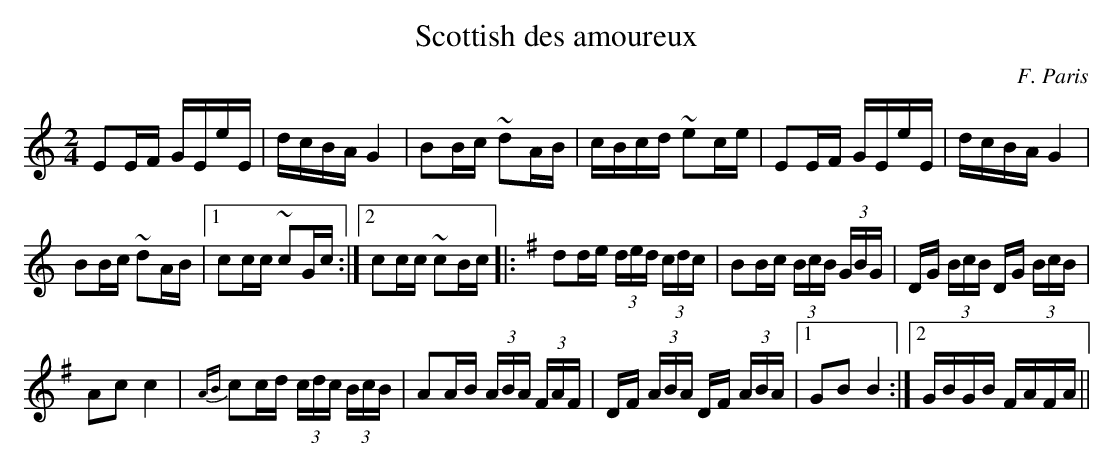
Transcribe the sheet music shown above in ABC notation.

X:1
T:Scottish des amoureux
C:F. Paris
M:2/4
L:1/16
K:C
E2EF GEeE|dcBA G4|B2Bc ~d2AB|cBcd ~e2ce|\
E2EF GEeE|dcBA G4|
B2Bc ~d2AB|1 c2cc ~c2Gc:|2  c2cc ~c2Bc|:\
K:G
d2de (3ded (3cdc|B2Bc (3BcB (3GBG|DG (3BcB DG (3BcB|
A2c2 c4|{AB}c2cd (3cdc (3BcB|A2AB (3ABA (3FAF|\
DF (3ABA DF (3ABA|1 G2B2 B4:|2 GBGB FAFA||
